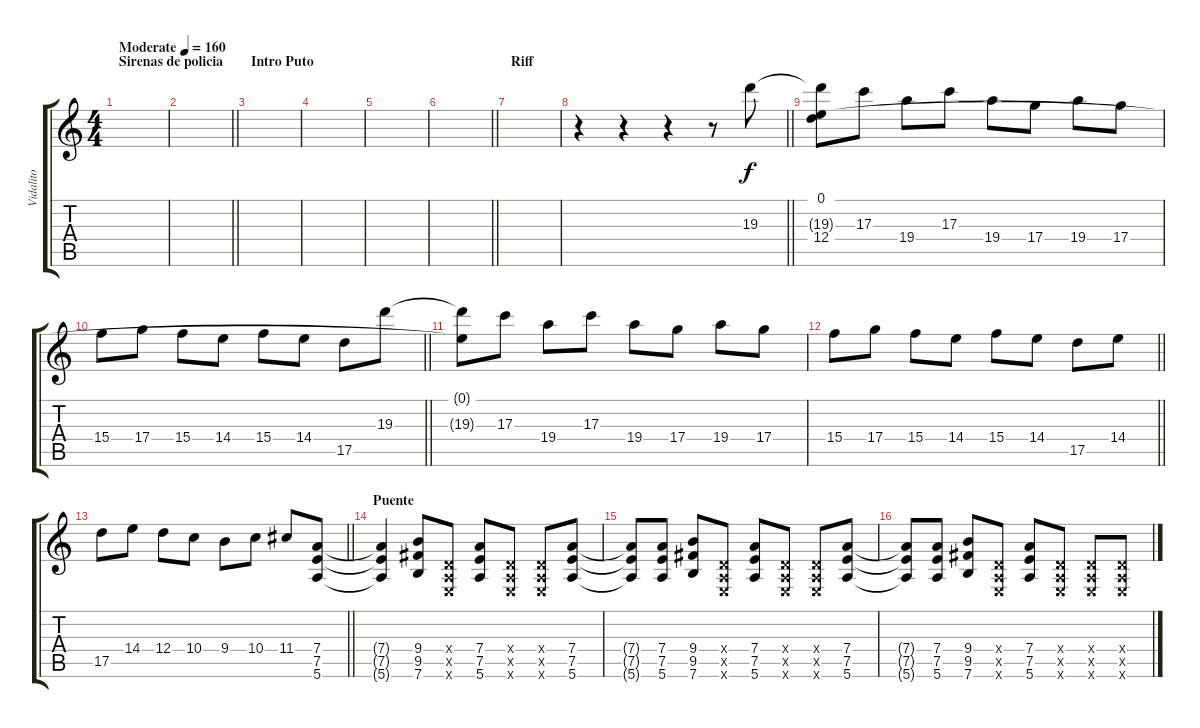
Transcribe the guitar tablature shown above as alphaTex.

\track ("Vidalito" "Vidalito") {instrument distortionguitar}
\staff {score tabs}
\tuning (E4 B3 G3 D3 A2 E2) {hide}
\ts (4 4)
\section ("" "Sirenas de policia")
\tempo (160 "Moderate")
\clef g2
\ks c
|
\barLineRight lightlight
|
\section ("" "Intro Puto")
|
|
|
\barLineRight lightlight
|
\section ("" "Riff")
|
\barLineRight lightlight
r.4 r.4 r.4 r.8 19.3.8 |
(0.1 19.3{t} 12.4).8 17.3.8 19.4.8 17.3.8 19.4.8 17.4.8 19.4.8 17.4.8 |
\barLineRight lightlight
15.4.8 17.4.8 15.4.8 14.4.8 15.4.8 14.4.8 17.5.8 19.3.8 |
(0.1{t} 19.3{t}).8 17.3.8 19.4.8 17.3.8 19.4.8 17.4.8 19.4.8 17.4.8 |
\barLineRight lightlight
15.4.8 17.4.8 15.4.8 14.4.8 15.4.8 14.4.8 17.5.8 14.4.8 |
\barLineRight lightlight
17.5.8 14.4.8 12.4.8 10.4.8 9.4.8 10.4.8 11.4.8 (7.4 7.5 5.6).8 |
\section ("" "Puente")
(7.4{t} 7.5{t} 5.6{t}).4 (9.4 9.5 7.6).8 (0.4{x} 0.5{x} 0.6{x}).8 (7.4 7.5 5.6).8 (0.4{x} 0.5{x} 0.6{x}).8 (0.4{x} 0.5{x} 0.6{x}).8 (7.4 7.5 5.6).8 |
(7.4{t} 7.5{t} 5.6{t}).8 (7.4 7.5 5.6).8 (9.4 9.5 7.6).8 (0.4{x} 0.5{x} 0.6{x}).8 (7.4 7.5 5.6).8 (0.4{x} 0.5{x} 0.6{x}).8 (0.4{x} 0.5{x} 0.6{x}).8 (7.4 7.5 5.6).8 |
(7.4{t} 7.5{t} 5.6{t}).8 (7.4 7.5 5.6).8 (9.4 9.5 7.6).8 (0.4{x} 0.5{x} 0.6{x}).8 (7.4 7.5 5.6).8 (0.4{x} 0.5{x} 0.6{x}).8 (0.4{x} 0.5{x} 0.6{x}).8 (0.4{x} 0.5{x} 0.6{x}).8
